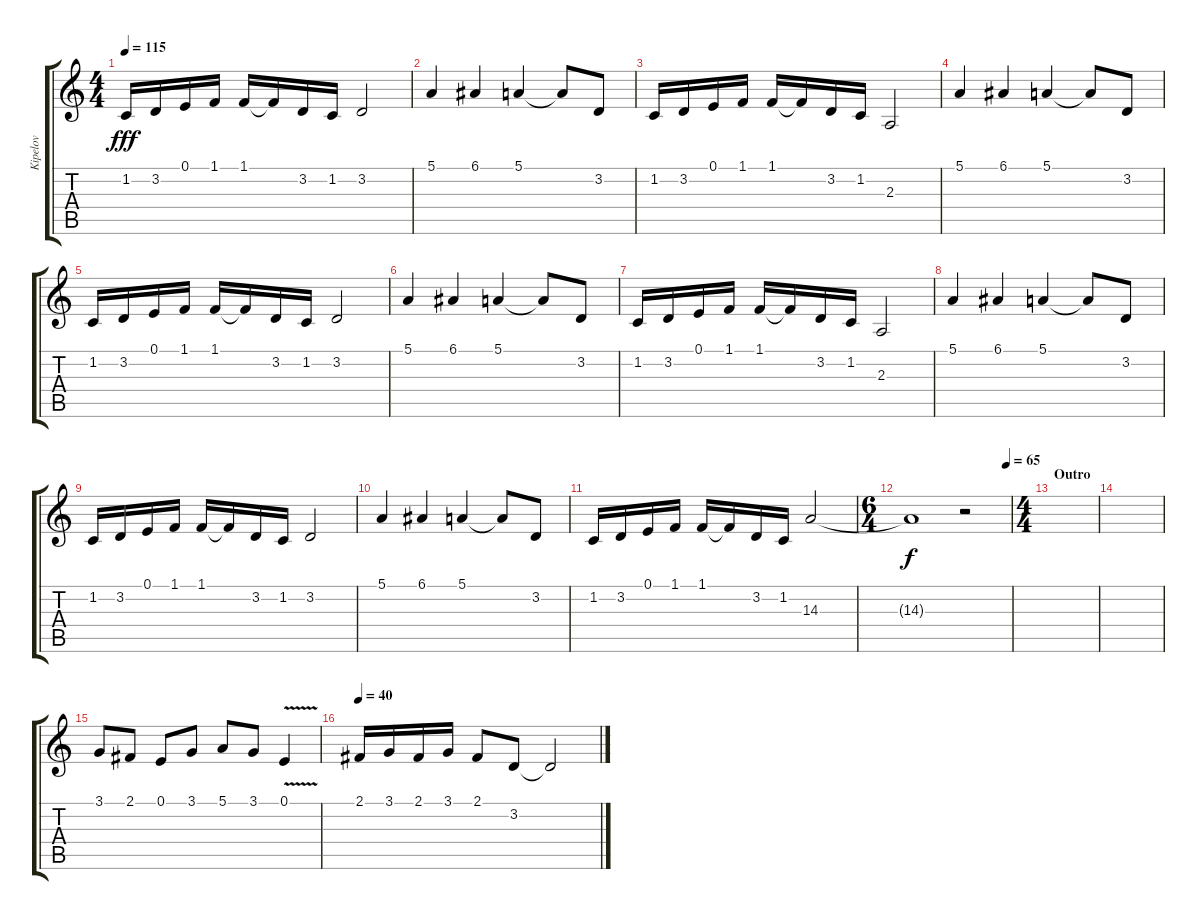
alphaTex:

\track ("Kipelov" "Kipelov") {instrument tenorsax}
\staff {score tabs}
\tuning (E4 B3 G3 D3 A2 E2) {hide}
\ts (4 4)
\tempo 115
\clef g2
\ks c
1.2.16{dy fff} 3.2.16 0.1.16 1.1.16 1.1.16 1.1{t}.16 3.2.16 1.2.16 3.2.2 |
5.1.4 6.1.4 5.1.4 5.1{t}.8 3.2.8 |
1.2.16 3.2.16 0.1.16 1.1.16 1.1.16 1.1{t}.16 3.2.16 1.2.16 2.3.2 |
5.1.4 6.1.4 5.1.4 5.1{t}.8 3.2.8 |
1.2.16 3.2.16 0.1.16 1.1.16 1.1.16 1.1{t}.16 3.2.16 1.2.16 3.2.2 |
5.1.4 6.1.4 5.1.4 5.1{t}.8 3.2.8 |
1.2.16 3.2.16 0.1.16 1.1.16 1.1.16 1.1{t}.16 3.2.16 1.2.16 2.3.2 |
5.1.4 6.1.4 5.1.4 5.1{t}.8 3.2.8 |
1.2.16 3.2.16 0.1.16 1.1.16 1.1.16 1.1{t}.16 3.2.16 1.2.16 3.2.2 |
5.1.4 6.1.4 5.1.4 5.1{t}.8 3.2.8 |
1.2.16 3.2.16 0.1.16 1.1.16 1.1.16 1.1{t}.16 3.2.16 1.2.16 14.3.2 |
\ts (6 4)
\tempo (65 0.9583333333333334)
14.3{t}.1{dy f} r.2 |
\ts (4 4)
\section ("" "Outro")
|
|
3.1.8 2.1.8 0.1.8 3.1.8 5.1.8 3.1.8 0.1{v}.4 |
\tempo 40
2.1.16 3.1.16 2.1.16 3.1.16 2.1.8 3.2.8 3.2{t}.2
